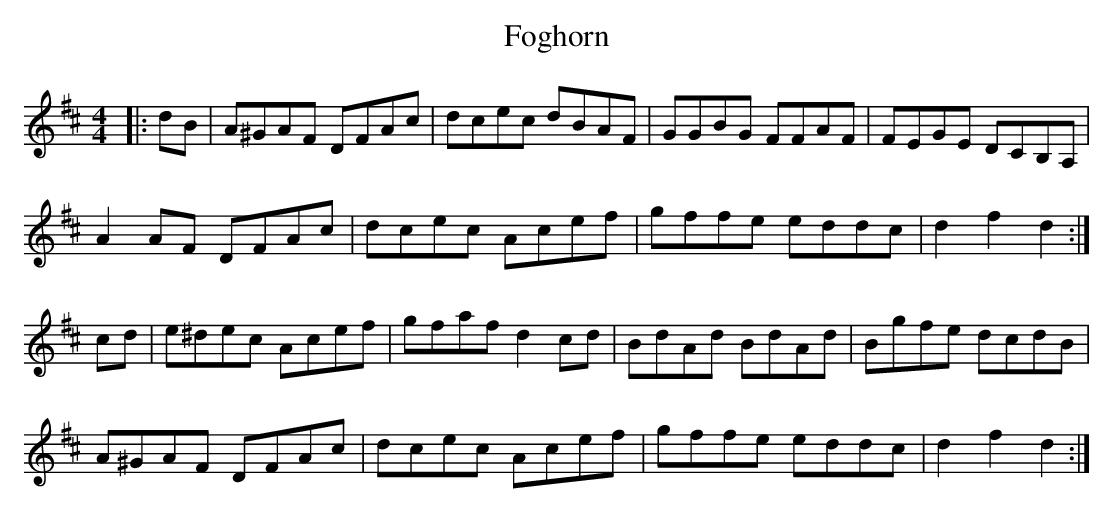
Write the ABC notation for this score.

X:1
T: Foghorn
M: 4/4
L: 1/8
K: Dmaj
|:dB|A^GAF DFAc|dcec dBAF|GGBG FFAF|FEGE DCB,A,|
A2 AF DFAc|dcec Acef|gffe eddc|d2 f2 d2:|
cd|e^dec Acef|gfaf d2 cd|BdAd BdAd|Bgfe dcdB|
A^GAF DFAc|dcec Acef|gffe eddc|d2 f2 d2:|
